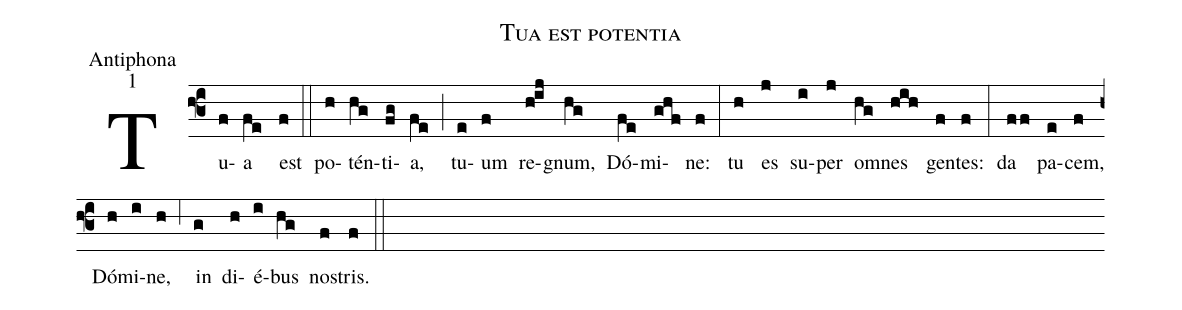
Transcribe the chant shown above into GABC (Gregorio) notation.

name:Tua est potentia;
office-part:Antiphona;
mode:1;
%%
(f3) Tu(f)a(fe) est(f) (::)
po(h)tén(hg)ti(fg)a,(fe) (;) tu(e)um(f) re(h!ij)gnum,(hg) Dó(fe)mi(ghf)ne:(f) (:)
tu(h) es(j) su(i)per(j) o(hg)mnes(hih) gen(f)tes:(f) (:)
da(ff) pa(e)cem,(f) Dó(h)mi(i)ne,(h) (,6) in(g) di(h)é(i)bus(hg) no(f)stris.(f) (::)
